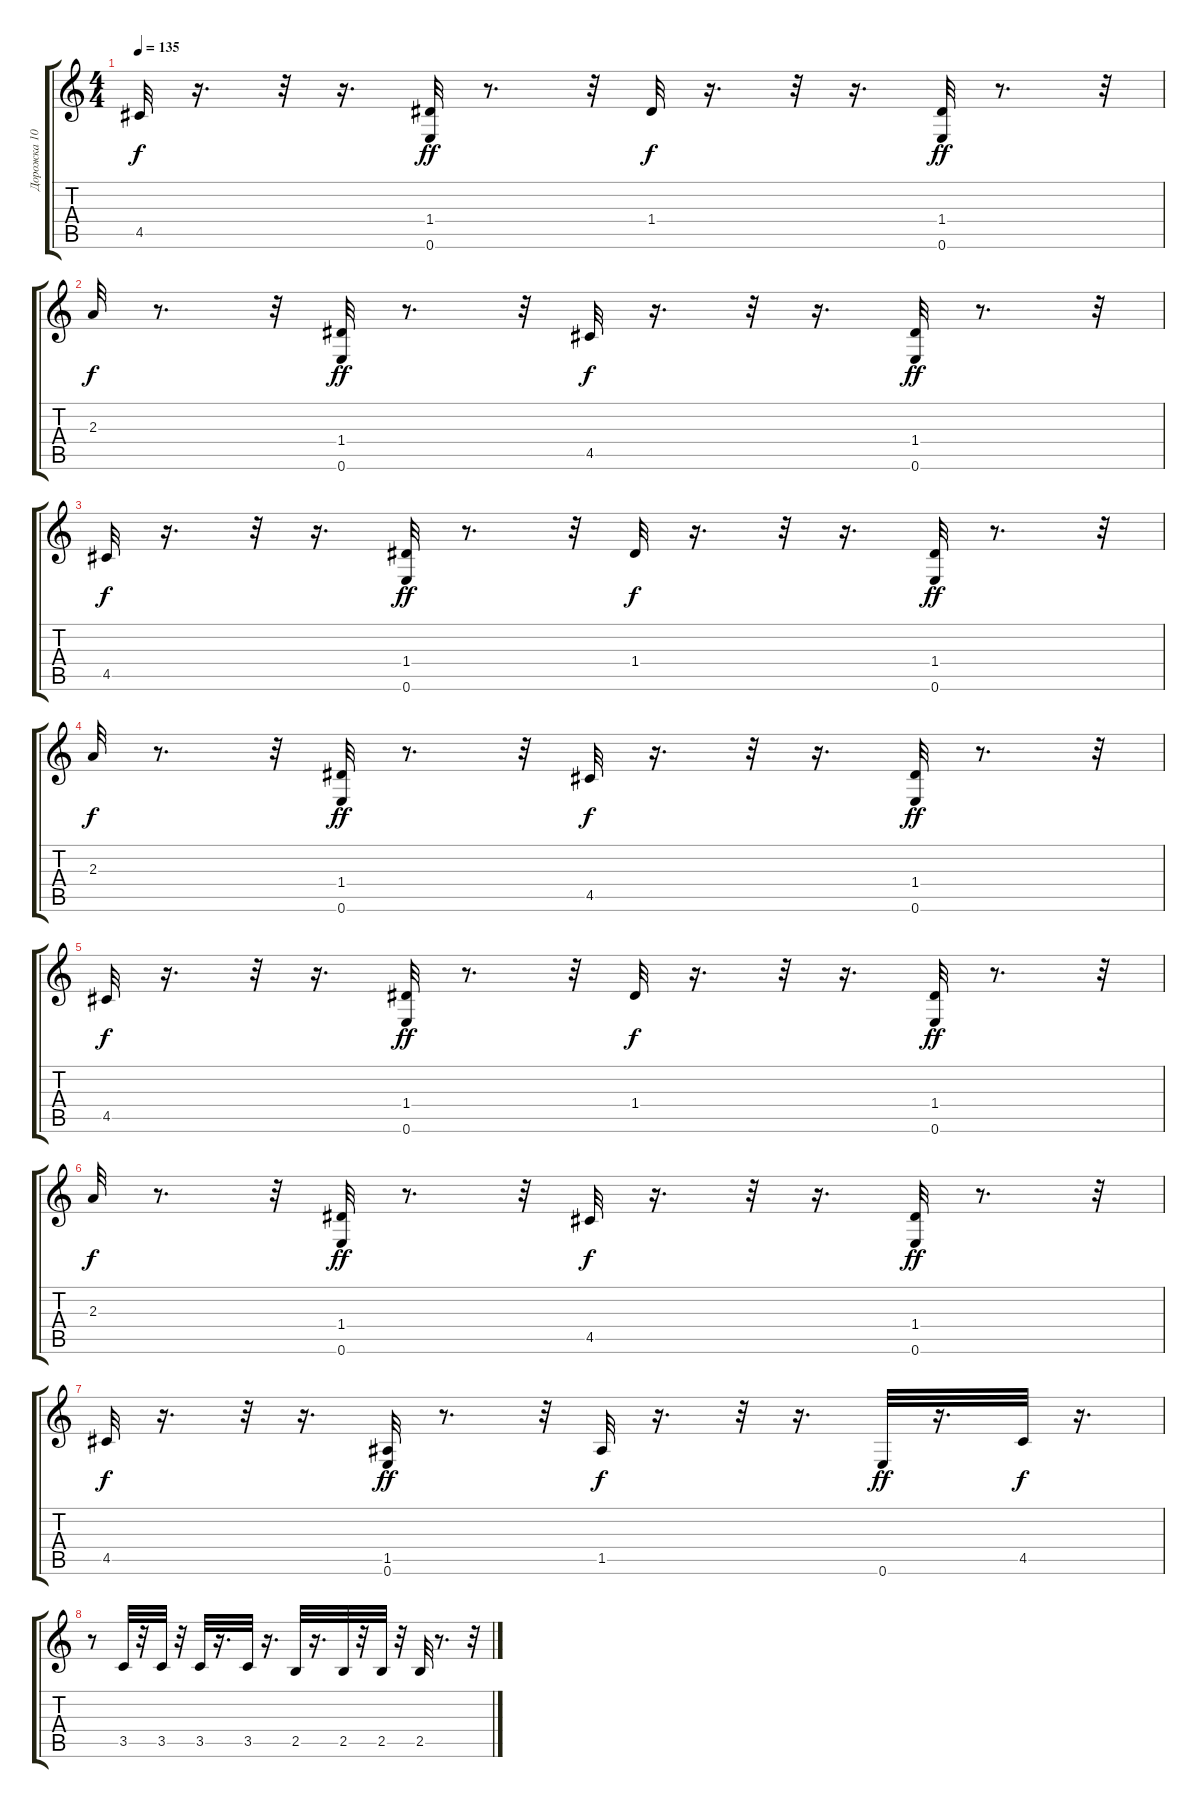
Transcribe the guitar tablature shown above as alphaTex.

\track ("Дорожка 10" "Дорожка 10") {instrument acousticguitarnylon}
\staff {score tabs}
\tuning (E4 B3 G3 D3 A2 E2) {hide}
\ts (4 4)
\tempo 135
\clef g2
\ks c
4.5.32{dy f} r.16{d} r.32 r.16{d} (1.4 0.6).32{dy ff} r.8{d} r.32 1.4.32{dy f} r.16{d} r.32 r.16{d} (1.4 0.6).32{dy ff} r.8{d} r.32 |
2.3.32{dy f} r.8{d} r.32 (1.4 0.6).32{dy ff} r.8{d} r.32 4.5.32{dy f} r.16{d} r.32 r.16{d} (1.4 0.6).32{dy ff} r.8{d} r.32 |
4.5.32{dy f} r.16{d} r.32 r.16{d} (1.4 0.6).32{dy ff} r.8{d} r.32 1.4.32{dy f} r.16{d} r.32 r.16{d} (1.4 0.6).32{dy ff} r.8{d} r.32 |
2.3.32{dy f} r.8{d} r.32 (1.4 0.6).32{dy ff} r.8{d} r.32 4.5.32{dy f} r.16{d} r.32 r.16{d} (1.4 0.6).32{dy ff} r.8{d} r.32 |
4.5.32{dy f} r.16{d} r.32 r.16{d} (1.4 0.6).32{dy ff} r.8{d} r.32 1.4.32{dy f} r.16{d} r.32 r.16{d} (1.4 0.6).32{dy ff} r.8{d} r.32 |
2.3.32{dy f} r.8{d} r.32 (1.4 0.6).32{dy ff} r.8{d} r.32 4.5.32{dy f} r.16{d} r.32 r.16{d} (1.4 0.6).32{dy ff} r.8{d} r.32 |
4.5.32{dy f} r.16{d} r.32 r.16{d} (1.5 0.6).32{dy ff} r.8{d} r.32 1.5.32{dy f} r.16{d} r.32 r.16{d} 0.6.32{dy ff} r.16{d} 4.5.32{dy f} r.16{d} |
r.8 3.5.32 r.32 3.5.32 r.32 3.5.32 r.16{d} 3.5.32 r.16{d} 2.5.32 r.16{d} 2.5.32 r.32 2.5.32 r.32 2.5.32 r.8{d} r.32
